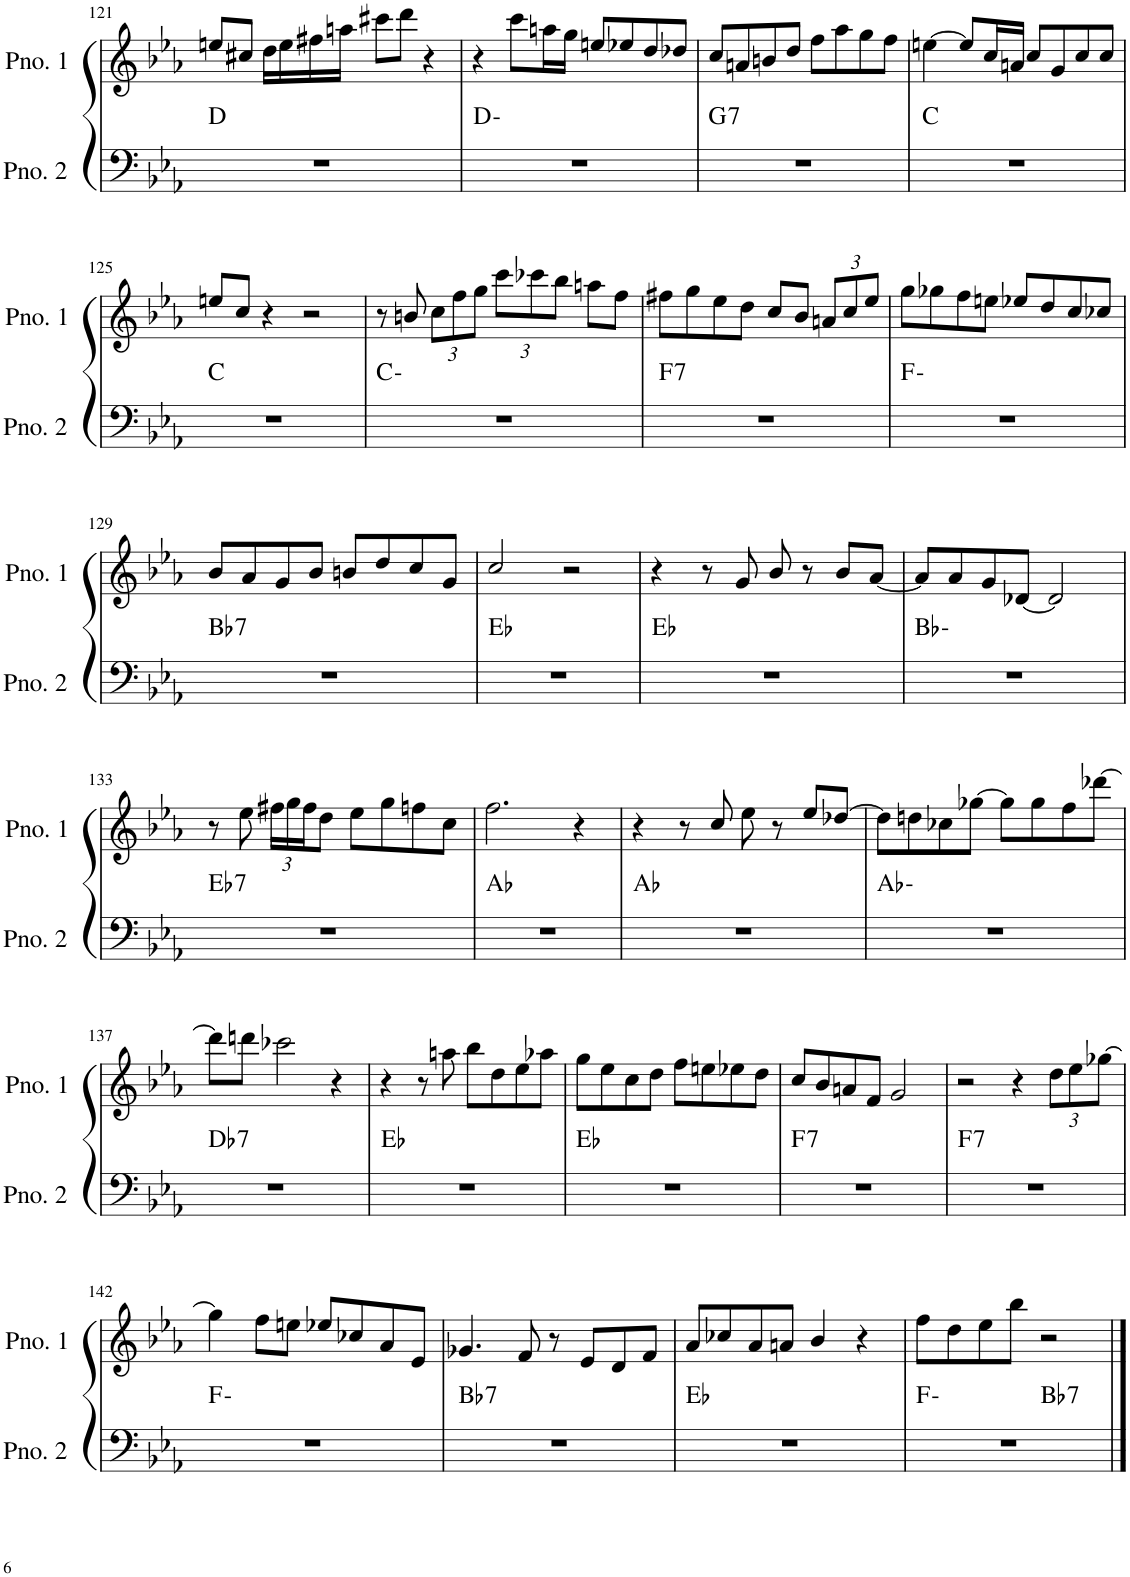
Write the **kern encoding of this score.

**kern	**harte	**kern
*part2	*part2	*part1
*staff2	*	*staff1
*I"ピアノ 2	*	*I"ピアノ 1
!!LO:PB:g=z
*clefF4	*	*clefG2
*k[b-e-a-]	*	*k[b-e-a-]
*M4/4	*	*M4/4
=121	=121	=121
1r	D:maj	8een/L
.	.	8cc#X/J
.	.	16dd\LL
.	.	16ee\
.	.	16ff#X\
.	.	16aan\JJ
.	.	8ccc#X\L
.	.	8ddd\J
.	.	4r
=122	=122	=122
1r	D:min	4r
.	.	8ccc\L
.	.	16aan\L
.	.	16gg\JJ
.	.	8een/L
.	.	8ee-X/
.	.	8dd/
.	.	8dd-X/J
=123	=123	=123
!	!LO:H:kt=7	!
1r	G:7	8cc/L
.	.	8an/
.	.	8bn/
.	.	8dd/J
.	.	8ff\L
.	.	8aa-\
.	.	8gg\
.	.	8ff\J
=124	=124	=124
1r	C:maj	[4een\
.	.	8ee/L]
.	.	16cc/L
.	.	16an/JJ
.	.	8cc/L
.	.	8g/
.	.	8cc/
.	.	8cc/J
!!LO:LB:g=z
=125	=125	=125
1r	C:maj	8een/L
.	.	8cc/J
.	.	4r
.	.	2r
=126	=126	=126
1r	C:min	8r
.	.	8bn/
*	*	*Xbrackettup
.	.	12cc\L
.	.	12ff\
.	.	12gg\J
.	.	12ccc\L
.	.	12ccc-X\
.	.	12bb-\J
.	.	8aan\L
.	.	8ff\J
=127	=127	=127
!	!LO:H:kt=7	!
1r	F:7	8ff#X\L
.	.	8gg\
.	.	8ee-\
.	.	8dd\J
.	.	8cc/L
.	.	8b-/J
.	.	12an/L
.	.	12cc/
.	.	12ee-/J
=128	=128	=128
1r	F:min	8gg\L
.	.	8gg-X\
.	.	8ff\
.	.	8een\J
.	.	8ee-X/L
.	.	8dd/
.	.	8cc/
.	.	8cc-X/J
!!LO:LB:g=z
=129	=129	=129
!	!LO:H:kt=7	!
1r	Bb:7	8b-/L
.	.	8a-/
.	.	8g/
.	.	8b-/J
.	.	8bn/L
.	.	8dd/
.	.	8cc/
.	.	8g/J
=130	=130	=130
1r	Eb:maj	2cc/
.	.	2r
=131	=131	=131
1r	Eb:maj	4r
.	.	8r
.	.	8g/
.	.	8b-/
.	.	8r
.	.	8b-/L
.	.	[8a-/J
=132	=132	=132
1r	Bb:min	8a-/L]
.	.	8a-/
.	.	8g/
.	.	[8d-X/J
.	.	2d-/]
!!LO:LB:g=z
=133	=133	=133
!	!LO:H:kt=7	!
1r	Eb:7	8r
.	.	8ee-\
.	.	24ff#X\LL
.	.	24gg\
.	.	24ff#\J
.	.	8dd\J
.	.	8ee-\L
.	.	8gg\
.	.	8ffn\
.	.	8cc\J
=134	=134	=134
1r	Ab:maj	2.ff\
.	.	4r
=135	=135	=135
1r	Ab:maj	4r
.	.	8r
.	.	8cc/
.	.	8ee-\
.	.	8r
.	.	8ee-/L
.	.	[8dd-X/J
=136	=136	=136
1r	Ab:min	8dd-\L]
.	.	8ddn\
.	.	8cc-X\
.	.	[8gg-X\J
.	.	8gg-\L]
.	.	8gg-\
.	.	8ff\
.	.	[8ddd-X\J
!!LO:LB:g=z
=137	=137	=137
!	!LO:H:kt=7	!
1r	Db:7	8ddd-\L]
.	.	8dddn\J
.	.	2ccc-X\
.	.	4r
=138	=138	=138
1r	Eb:maj	4r
.	.	8r
.	.	8aan\
.	.	8bb-\L
.	.	8dd\
.	.	8ee-\
.	.	8aa-X\J
=139	=139	=139
1r	Eb:maj	8gg\L
.	.	8ee-\
.	.	8cc\
.	.	8dd\J
.	.	8ff\L
.	.	8een\
.	.	8ee-X\
.	.	8dd\J
=140	=140	=140
!	!LO:H:kt=7	!
1r	F:7	8cc/L
.	.	8b-/
.	.	8an/
.	.	8f/J
.	.	2g/
=141	=141	=141
!	!LO:H:kt=7	!
1r	F:7	2r
.	.	4r
.	.	12dd\L
.	.	12ee-\
.	.	[12gg-X\J
!!LO:LB:g=z
=142	=142	=142
1r	F:min	4gg-\]
.	.	8ff\L
.	.	8een\J
.	.	8ee-X/L
.	.	8cc-X/
.	.	8a-/
.	.	8e-/J
=143	=143	=143
!	!LO:H:kt=7	!
1r	Bb:7	4.g-X/
.	.	8f/
.	.	8r
.	.	8e-/L
.	.	8d/
.	.	8f/J
=144	=144	=144
1r	Eb:maj	8a-/L
.	.	8cc-X/
.	.	8a-/
.	.	8an/J
.	.	4b-/
.	.	4r
=145	=145	=145
*^	*	*
1r	2ryy	F:min	8ff\L
.	.	.	8dd\
.	.	.	8ee-\
.	.	.	8bb-\J
!	!	!LO:H:kt=7	!
.	2ryy	Bb:7	2r
*v	*v	*	*
==	==	==
*-	*-	*-
